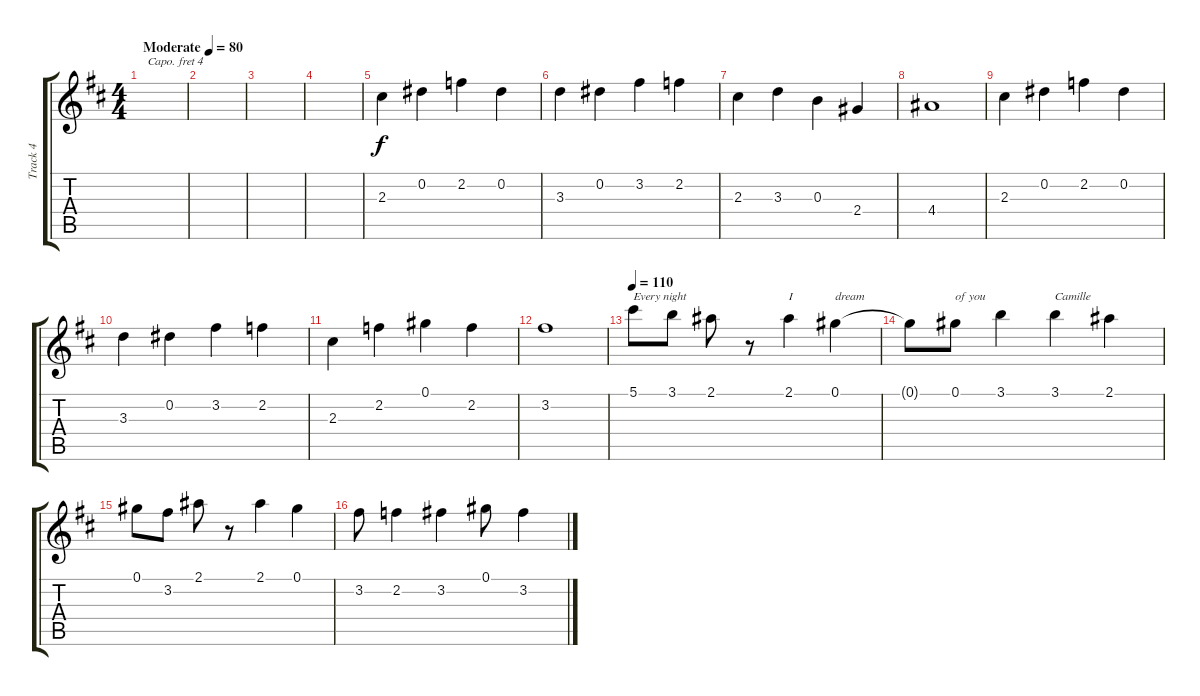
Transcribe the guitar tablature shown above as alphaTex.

\track ("Track 4" "Track 4") {instrument acousticguitarsteel}
\staff {score tabs}
\capo 4
\tuning (E4 B3 G3 D3 A2 E2) {hide}
\ts (4 4)
\tempo (80 "Moderate")
\clef g2
\ks d
|
|
|
|
2.3.4 0.2.4 2.2.4 0.2.4 |
3.3.4 0.2.4 3.2.4 2.2.4 |
2.3.4 3.3.4 0.3.4 2.4.4 |
4.4.1 |
2.3.4 0.2.4 2.2.4 0.2.4 |
3.3.4 0.2.4 3.2.4 2.2.4 |
2.3.4 2.2.4 0.1.4 2.2.4 |
3.2.1 |
\tempo 110
5.1.8{txt "Every night"} 3.1.8 2.1.8 r.8 2.1.4{txt "I"} 0.1.4{txt "dream"} |
0.1{t}.8 0.1.8{txt "of you"} 3.1.4 3.1.4{txt "Camille"} 2.1.4 |
0.1.8 3.2.8 2.1.8 r.8 2.1.4 0.1.4 |
3.2.8 2.2.4 3.2.4 0.1.8 3.2.4
